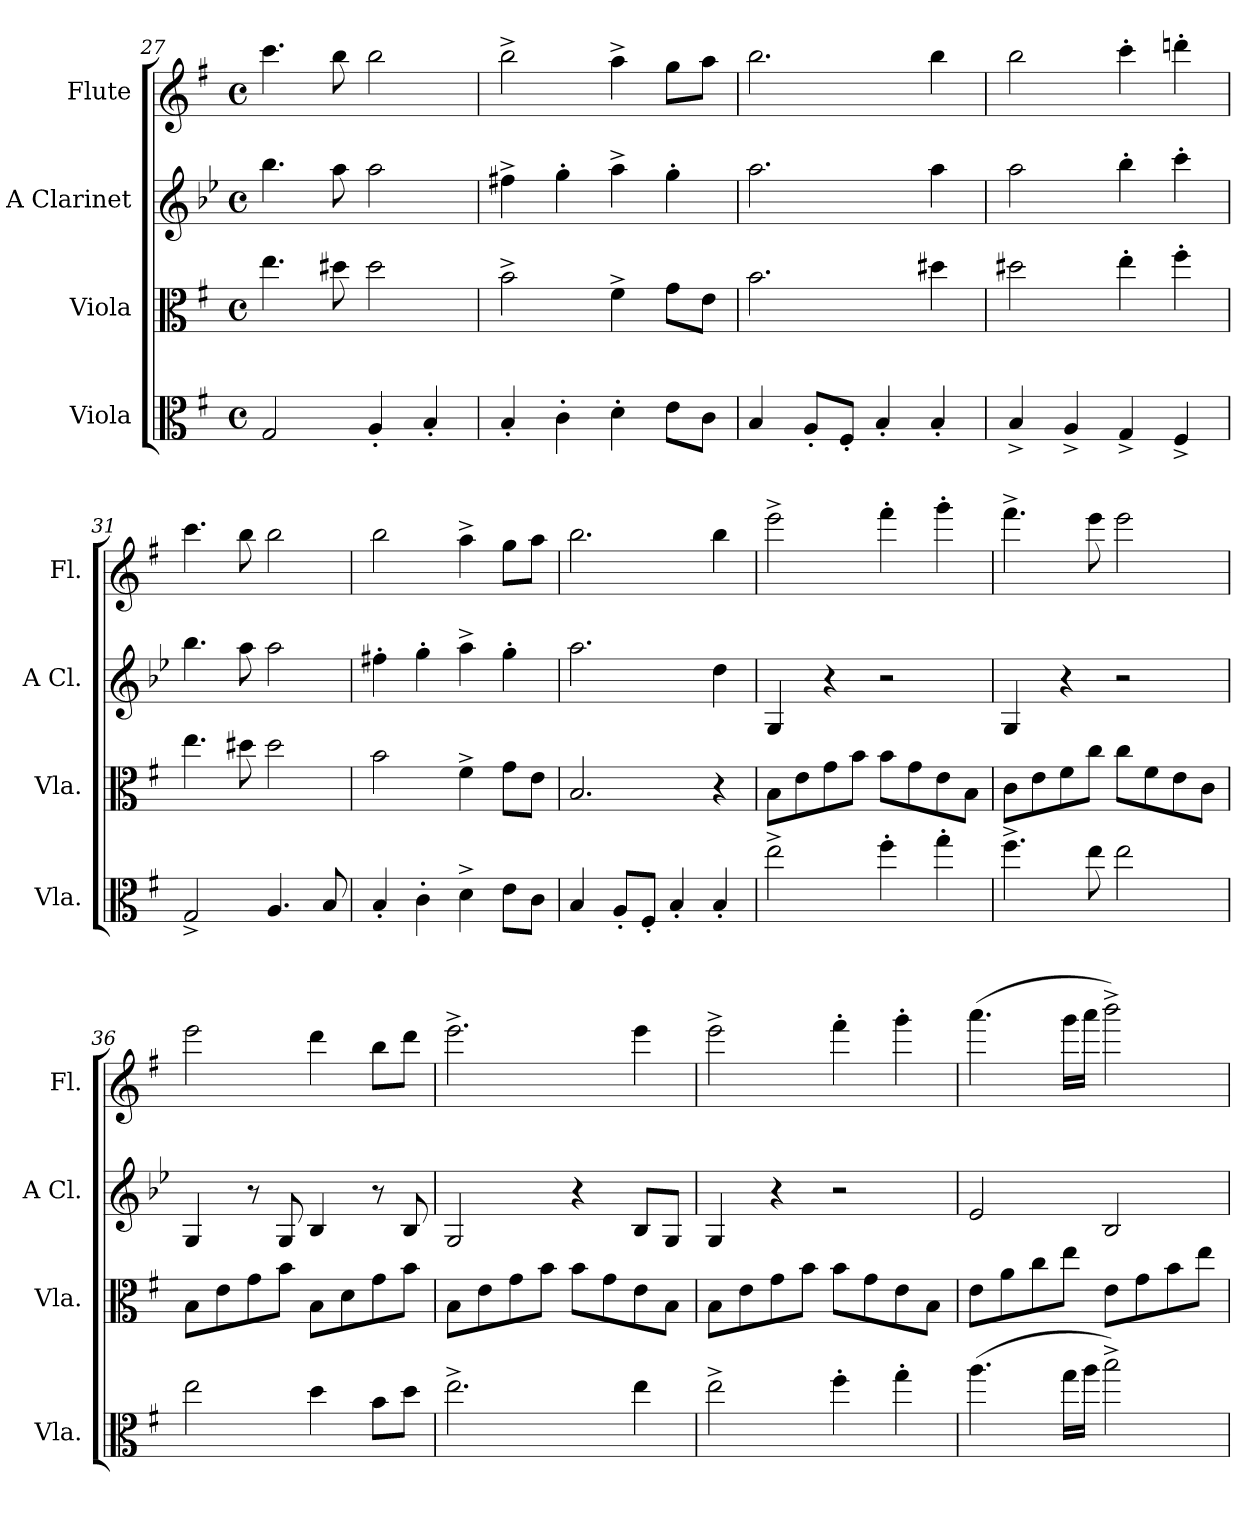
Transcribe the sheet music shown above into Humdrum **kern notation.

**kern	**kern	**kern	**kern
*part4	*part3	*part2	*part1
*staff4	*staff3	*staff2	*staff1
*I"Viola	*I"Viola	*I"A Clarinet	*I"Flute
*I'Vla.	*I'Vla.	*I'A Cl.	*I'Fl.
*clefC3	*clefC3	*clefG2	*clefG2
*	*	*ITrd2c3	*
*k[f#]	*k[f#]	*k[f#]	*k[f#]
*M4/4	*M4/4	*M4/4	*M4/4
*met(c)	*met(c)	*met(c)	*met(c)
=27	=27	=27	=27
2G/	4.ee\	4.gg\	4.ccc\
.	8dd#X\	8ff#\	8bb\
4A'/	2dd#\	2ff#\	2bb\
4B'/	.	.	.
=28	=28	=28	=28
4B'/	2b^\	4dd#X^\	2bb^\
4c'\	.	4ee'\	.
4d'\	4f#^\	4ff#^\	4aa^\
8e\L	8g\L	4ee'\	8gg\L
8c\J	8e\J	.	8aa\J
!!LO:LB:g=z
=29	=29	=29	=29
4B/	2.b\	2.ff#\	2.bb\
8A'/L	.	.	.
8F#'/J	.	.	.
4B'/	.	.	.
4B'/	4dd#X\	4ff#\	4bb\
=30	=30	=30	=30
4B^/	2dd#X\	2ff#\	2bb\
4A^/	.	.	.
4G^/	4ee'\	4gg'\	4ccc'\
4F#^/	4ff#'\	4aa'\	4dddn'\
=31	=31	=31	=31
2G^/	4.ee\	4.gg\	4.ccc\
.	8dd#X\	8ff#\	8bb\
4.A/	2dd#\	2ff#\	2bb\
8B/	.	.	.
=32	=32	=32	=32
4B'/	2b\	4dd#X'\	2bb\
4c'\	.	4ee'\	.
4d^\	4f#^\	4ff#^\	4aa^\
8e\L	8g\L	4ee'\	8gg\L
8c\J	8e\J	.	8aa\J
=33	=33	=33	=33
4B/	2.B/	2.ff#\	2.bb\
8A'/L	.	.	.
8F#'/J	.	.	.
4B'/	.	.	.
4B'/	4r	4b\	4bb\
=34	=34	=34	=34
2ee^\	8B\L	4E/	2eee^\
.	8e\	.	.
.	8g\	4r	.
.	8b\J	.	.
4ff#'\	8b\L	2r	4fff#'\
.	8g\	.	.
4gg'\	8e\	.	4ggg'\
.	8B\J	.	.
!!LO:LB:g=z
=35	=35	=35	=35
4.ff#^\	8c\L	4E/	4.fff#^\
.	8e\	.	.
.	8f#\	4r	.
8ee\	8cc\J	.	8eee\
2ee\	8cc\L	2r	2eee\
.	8f#\	.	.
.	8e\	.	.
.	8c\J	.	.
=36	=36	=36	=36
2ee\	8B\L	4E/	2eee\
.	8e\	.	.
.	8g\	8r	.
.	8b\J	8E/	.
4dd\	8B\L	4G/	4ddd\
.	8d\	.	.
8b\L	8g\	8r	8bb\L
8dd\J	8b\J	8G/	8ddd\J
=37	=37	=37	=37
2.ee^\	8B\L	2E/	2.eee^\
.	8e\	.	.
.	8g\	.	.
.	8b\J	.	.
.	8b\L	4r	.
.	8g\	.	.
4ee\	8e\	8G/L	4eee\
.	8B\J	8E/J	.
=38	=38	=38	=38
2ee^\	8B\L	4E/	2eee^\
.	8e\	.	.
.	8g\	4r	.
.	8b\J	.	.
4ff#'\	8b\L	2r	4fff#'\
.	8g\	.	.
4gg'\	8e\	.	4ggg'\
.	8B\J	.	.
!!LO:PB:g=z
=39	=39	=39	=39
(>4.aa\	8e\L	2c/	(>4.aaa\
.	8a\	.	.
.	8cc\	.	.
16gg\LL	8ee\J	.	16ggg\LL
16aa\JJ	.	.	16aaa\JJ
2bb^\)	8e\L	2G/	2bbb^\)
.	8g\	.	.
.	8b\	.	.
.	8ee\J	.	.
=	=	=	=
*-	*-	*-	*-
